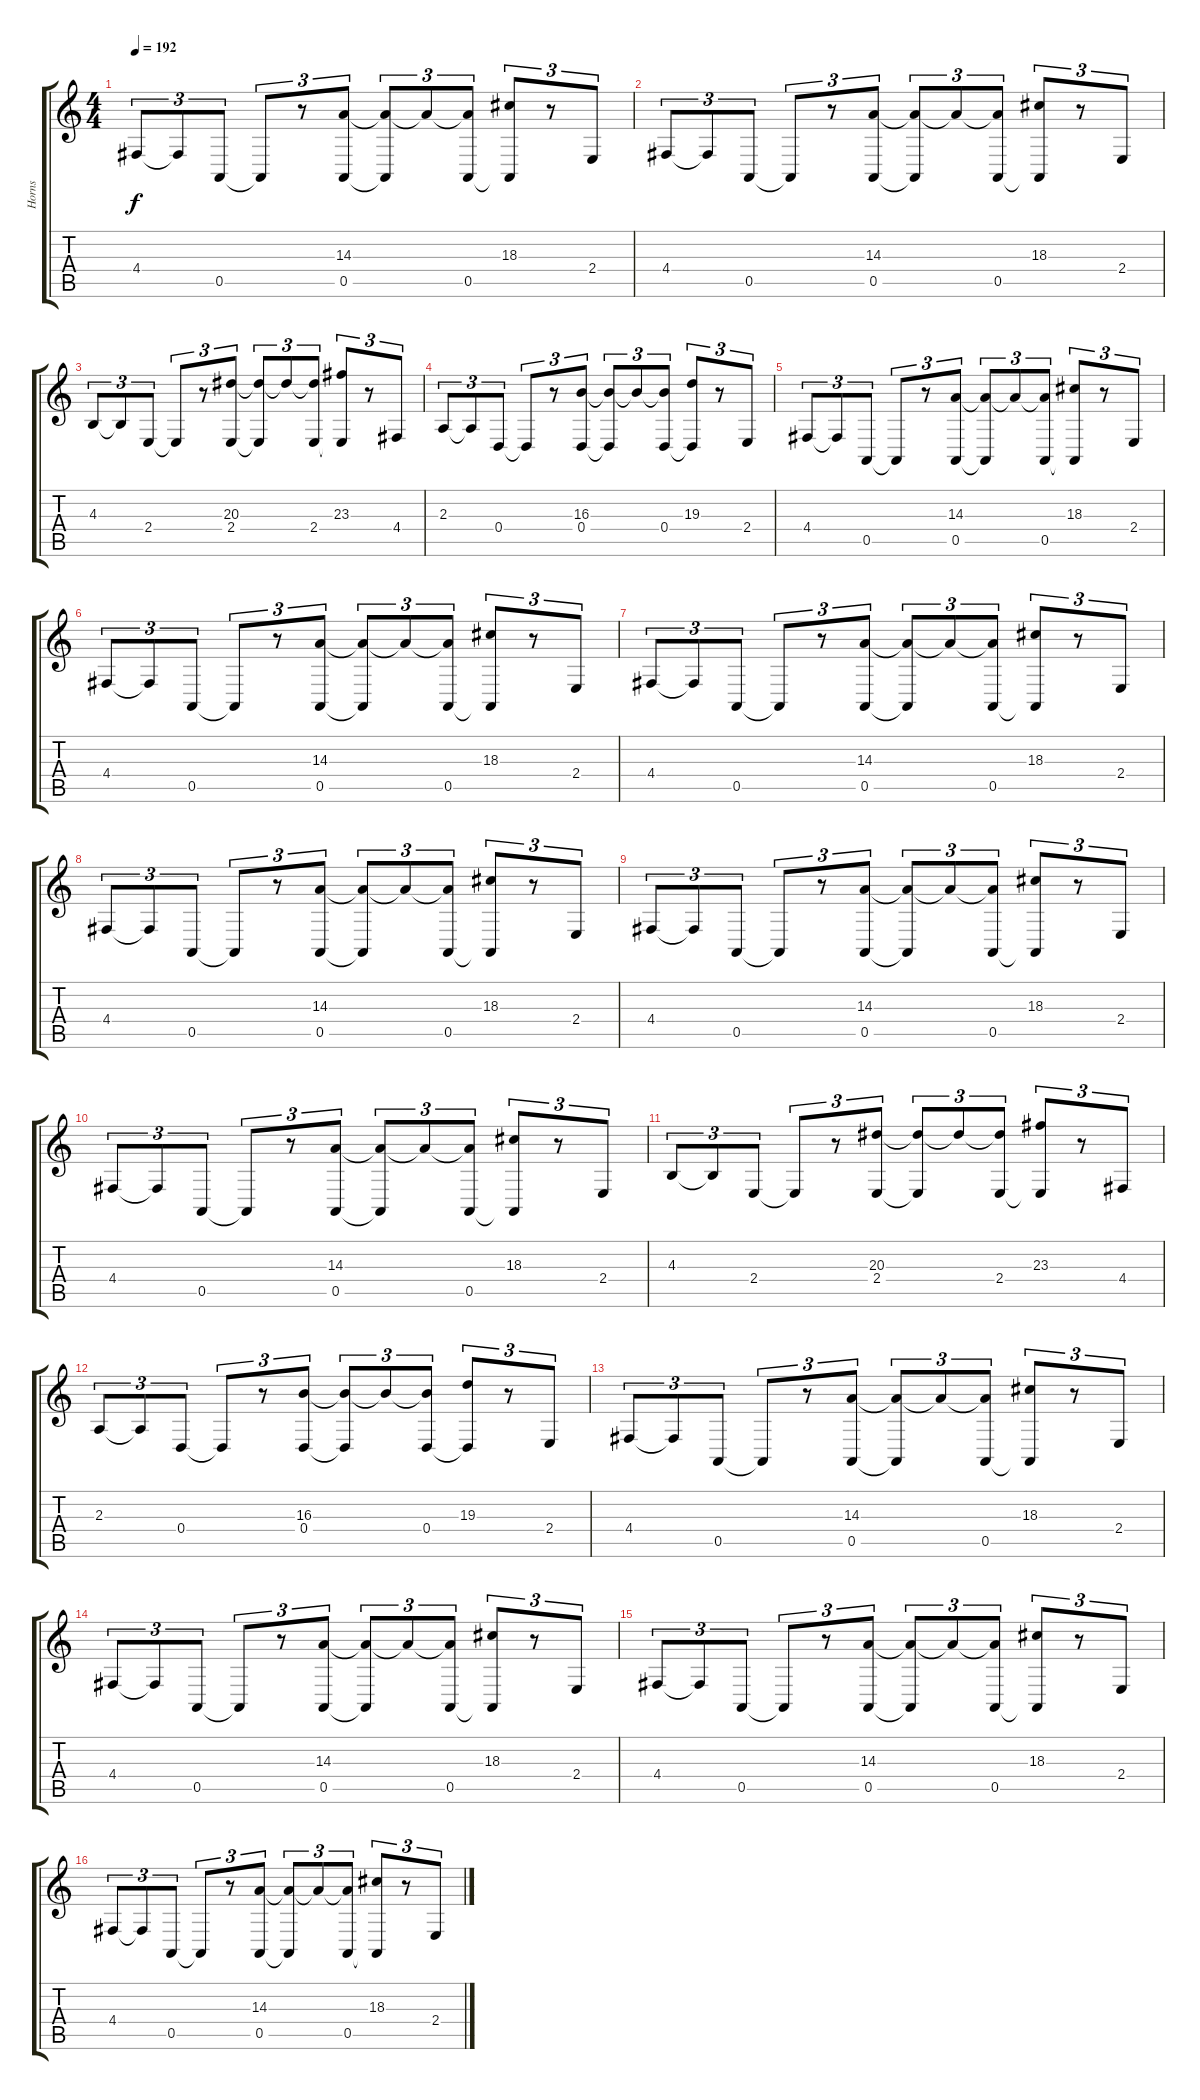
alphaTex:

\track ("Horns" "Horns") {instrument brasssection}
\staff {score tabs}
\tuning (E4 B3 G3 D3 A2 E2) {hide}
\ts (4 4)
\tempo 192
\clef g2
\ks c
4.4.8{tu (3 2) dy f} 4.4{t}.8{tu (3 2)} 0.5.8{tu (3 2)} 0.5{t}.8{tu (3 2)} r.8{tu (3 2)} (14.3 0.5).8{tu (3 2)} (14.3{t} 0.5{t}).8{tu (3 2)} 14.3{t}.8{tu (3 2)} (14.3{t} 0.5).8{tu (3 2)} (18.3 0.5{t}).8{tu (3 2)} r.8{tu (3 2)} 2.4.8{tu (3 2)} |
4.4.8{tu (3 2)} 4.4{t}.8{tu (3 2)} 0.5.8{tu (3 2)} 0.5{t}.8{tu (3 2)} r.8{tu (3 2)} (14.3 0.5).8{tu (3 2)} (14.3{t} 0.5{t}).8{tu (3 2)} 14.3{t}.8{tu (3 2)} (14.3{t} 0.5).8{tu (3 2)} (18.3 0.5{t}).8{tu (3 2)} r.8{tu (3 2)} 2.4.8{tu (3 2)} |
4.3.8{tu (3 2)} 4.3{t}.8{tu (3 2)} 2.4.8{tu (3 2)} 2.4{t}.8{tu (3 2)} r.8{tu (3 2)} (20.3 2.4).8{tu (3 2)} (20.3{t} 2.4{t}).8{tu (3 2)} 20.3{t}.8{tu (3 2)} (20.3{t} 2.4).8{tu (3 2)} (23.3 2.4{t}).8{tu (3 2)} r.8{tu (3 2)} 4.4.8{tu (3 2)} |
2.3.8{tu (3 2)} 2.3{t}.8{tu (3 2)} 0.4.8{tu (3 2)} 0.4{t}.8{tu (3 2)} r.8{tu (3 2)} (16.3 0.4).8{tu (3 2)} (16.3{t} 0.4{t}).8{tu (3 2)} 16.3{t}.8{tu (3 2)} (16.3{t} 0.4).8{tu (3 2)} (19.3 0.4{t}).8{tu (3 2)} r.8{tu (3 2)} 2.4.8{tu (3 2)} |
4.4.8{tu (3 2)} 4.4{t}.8{tu (3 2)} 0.5.8{tu (3 2)} 0.5{t}.8{tu (3 2)} r.8{tu (3 2)} (14.3 0.5).8{tu (3 2)} (14.3{t} 0.5{t}).8{tu (3 2)} 14.3{t}.8{tu (3 2)} (14.3{t} 0.5).8{tu (3 2)} (18.3 0.5{t}).8{tu (3 2)} r.8{tu (3 2)} 2.4.8{tu (3 2)} |
4.4.8{tu (3 2)} 4.4{t}.8{tu (3 2)} 0.5.8{tu (3 2)} 0.5{t}.8{tu (3 2)} r.8{tu (3 2)} (14.3 0.5).8{tu (3 2)} (14.3{t} 0.5{t}).8{tu (3 2)} 14.3{t}.8{tu (3 2)} (14.3{t} 0.5).8{tu (3 2)} (18.3 0.5{t}).8{tu (3 2)} r.8{tu (3 2)} 2.4.8{tu (3 2)} |
4.4.8{tu (3 2)} 4.4{t}.8{tu (3 2)} 0.5.8{tu (3 2)} 0.5{t}.8{tu (3 2)} r.8{tu (3 2)} (14.3 0.5).8{tu (3 2)} (14.3{t} 0.5{t}).8{tu (3 2)} 14.3{t}.8{tu (3 2)} (14.3{t} 0.5).8{tu (3 2)} (18.3 0.5{t}).8{tu (3 2)} r.8{tu (3 2)} 2.4.8{tu (3 2)} |
4.4.8{tu (3 2)} 4.4{t}.8{tu (3 2)} 0.5.8{tu (3 2)} 0.5{t}.8{tu (3 2)} r.8{tu (3 2)} (14.3 0.5).8{tu (3 2)} (14.3{t} 0.5{t}).8{tu (3 2)} 14.3{t}.8{tu (3 2)} (14.3{t} 0.5).8{tu (3 2)} (18.3 0.5{t}).8{tu (3 2)} r.8{tu (3 2)} 2.4.8{tu (3 2)} |
4.4.8{tu (3 2)} 4.4{t}.8{tu (3 2)} 0.5.8{tu (3 2)} 0.5{t}.8{tu (3 2)} r.8{tu (3 2)} (14.3 0.5).8{tu (3 2)} (14.3{t} 0.5{t}).8{tu (3 2)} 14.3{t}.8{tu (3 2)} (14.3{t} 0.5).8{tu (3 2)} (18.3 0.5{t}).8{tu (3 2)} r.8{tu (3 2)} 2.4.8{tu (3 2)} |
4.4.8{tu (3 2)} 4.4{t}.8{tu (3 2)} 0.5.8{tu (3 2)} 0.5{t}.8{tu (3 2)} r.8{tu (3 2)} (14.3 0.5).8{tu (3 2)} (14.3{t} 0.5{t}).8{tu (3 2)} 14.3{t}.8{tu (3 2)} (14.3{t} 0.5).8{tu (3 2)} (18.3 0.5{t}).8{tu (3 2)} r.8{tu (3 2)} 2.4.8{tu (3 2)} |
4.3.8{tu (3 2)} 4.3{t}.8{tu (3 2)} 2.4.8{tu (3 2)} 2.4{t}.8{tu (3 2)} r.8{tu (3 2)} (20.3 2.4).8{tu (3 2)} (20.3{t} 2.4{t}).8{tu (3 2)} 20.3{t}.8{tu (3 2)} (20.3{t} 2.4).8{tu (3 2)} (23.3 2.4{t}).8{tu (3 2)} r.8{tu (3 2)} 4.4.8{tu (3 2)} |
2.3.8{tu (3 2)} 2.3{t}.8{tu (3 2)} 0.4.8{tu (3 2)} 0.4{t}.8{tu (3 2)} r.8{tu (3 2)} (16.3 0.4).8{tu (3 2)} (16.3{t} 0.4{t}).8{tu (3 2)} 16.3{t}.8{tu (3 2)} (16.3{t} 0.4).8{tu (3 2)} (19.3 0.4{t}).8{tu (3 2)} r.8{tu (3 2)} 2.4.8{tu (3 2)} |
4.4.8{tu (3 2)} 4.4{t}.8{tu (3 2)} 0.5.8{tu (3 2)} 0.5{t}.8{tu (3 2)} r.8{tu (3 2)} (14.3 0.5).8{tu (3 2)} (14.3{t} 0.5{t}).8{tu (3 2)} 14.3{t}.8{tu (3 2)} (14.3{t} 0.5).8{tu (3 2)} (18.3 0.5{t}).8{tu (3 2)} r.8{tu (3 2)} 2.4.8{tu (3 2)} |
4.4.8{tu (3 2)} 4.4{t}.8{tu (3 2)} 0.5.8{tu (3 2)} 0.5{t}.8{tu (3 2)} r.8{tu (3 2)} (14.3 0.5).8{tu (3 2)} (14.3{t} 0.5{t}).8{tu (3 2)} 14.3{t}.8{tu (3 2)} (14.3{t} 0.5).8{tu (3 2)} (18.3 0.5{t}).8{tu (3 2)} r.8{tu (3 2)} 2.4.8{tu (3 2)} |
4.4.8{tu (3 2)} 4.4{t}.8{tu (3 2)} 0.5.8{tu (3 2)} 0.5{t}.8{tu (3 2)} r.8{tu (3 2)} (14.3 0.5).8{tu (3 2)} (14.3{t} 0.5{t}).8{tu (3 2)} 14.3{t}.8{tu (3 2)} (14.3{t} 0.5).8{tu (3 2)} (18.3 0.5{t}).8{tu (3 2)} r.8{tu (3 2)} 2.4.8{tu (3 2)} |
4.4.8{tu (3 2)} 4.4{t}.8{tu (3 2)} 0.5.8{tu (3 2)} 0.5{t}.8{tu (3 2)} r.8{tu (3 2)} (14.3 0.5).8{tu (3 2)} (14.3{t} 0.5{t}).8{tu (3 2)} 14.3{t}.8{tu (3 2)} (14.3{t} 0.5).8{tu (3 2)} (18.3 0.5{t}).8{tu (3 2)} r.8{tu (3 2)} 2.4.8{tu (3 2)}
